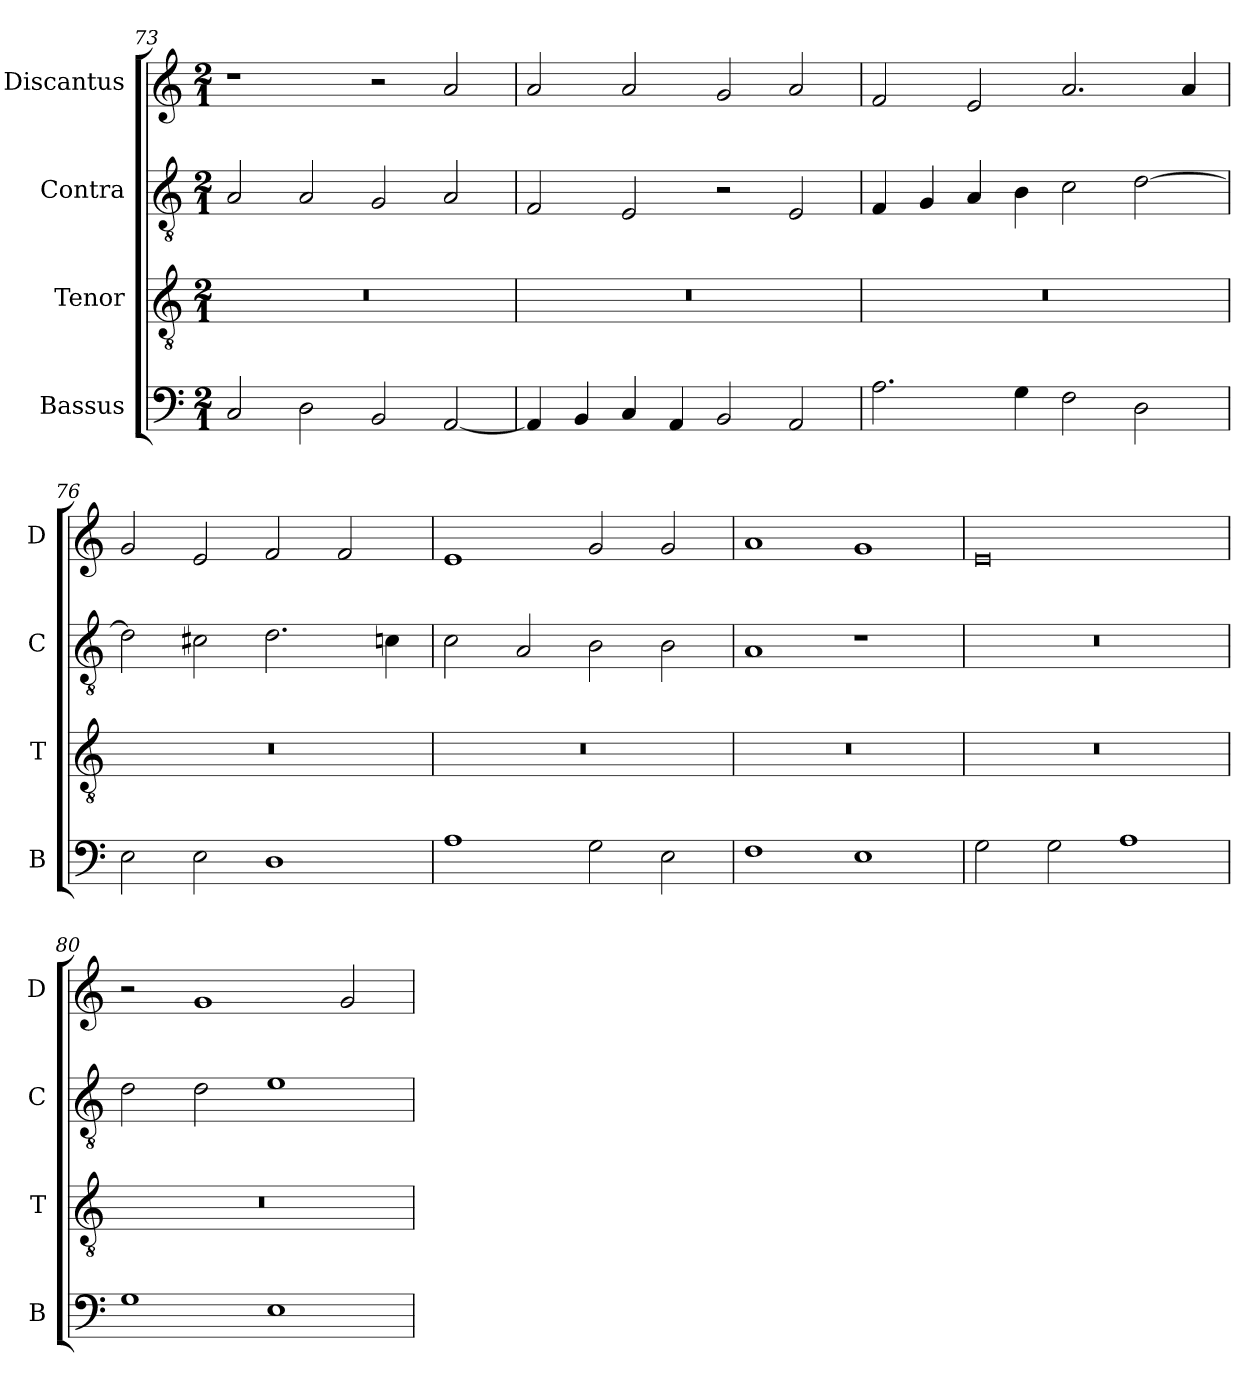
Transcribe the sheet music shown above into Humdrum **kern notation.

**kern	**kern	**kern	**kern
*part4	*part3	*part2	*part1
*staff4	*staff3	*staff2	*staff1
*I"Bassus	*I"Tenor	*I"Contra	*I"Discantus
*I'B	*I'T	*I'C	*I'D
*clefF4	*clefGv2	*clefGv2	*clefG2
*k[]	*k[]	*k[]	*k[]
*M2/1	*M2/1	*M2/1	*M2/1
=73	=73	=73	=73
2C/	0r	2A/	1r
2D\	.	2A/	.
2BB/	.	2G/	2r
[2AA/	.	2A/	2a/
=74	=74	=74	=74
4AA/]	0r	2F/	2a/
4BB/	.	.	.
4C/	.	2E/	2a/
4AA/	.	.	.
2BB/	.	2r	2g/
2AA/	.	2E/	2a/
=75	=75	=75	=75
2.A\	0r	4F/	2f/
.	.	4G/	.
.	.	4A/	2e/
4G\	.	4B\	.
2F\	.	2c\	2.a/
2D\	.	[2d\	.
.	.	.	4a/
=76	=76	=76	=76
2E\	0r	2d\]	2g/
2E\	.	2c#X\	2e/
1D	.	2.d\	2f/
.	.	.	2f/
.	.	4cn\	.
=77	=77	=77	=77
1A	0r	2c\	1e
.	.	2A/	.
2G\	.	2B\	2g/
2E\	.	2B\	2g/
=78	=78	=78	=78
1F	0r	1A	1a
1E	.	1r	1g
=79	=79	=79	=79
2G\	0r	0r	0e
2G\	.	.	.
1A	.	.	.
=80	=80	=80	=80
1G	0r	2d\	2r
.	.	2d\	1g
1E	.	1e	.
.	.	.	2g/
=	=	=	=
*-	*-	*-	*-
